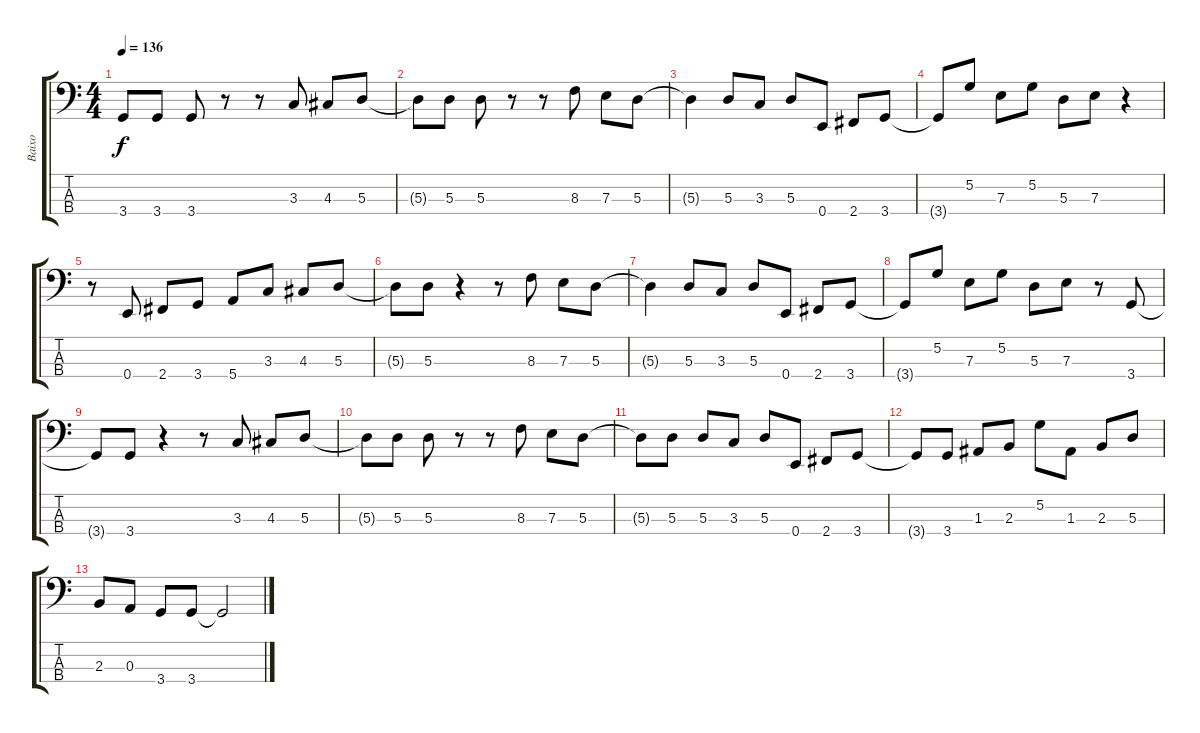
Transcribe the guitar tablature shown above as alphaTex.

\track ("Baixo" "Baixo") {instrument electricbasspick}
\staff {score tabs}
\tuning (G2 D2 A1 E1) {hide}
\ts (4 4)
\tempo 136
\clef f4
\ks c
3.4{t}.8{dy f} 3.4.8 3.4.8 r.8 r.8 3.3.8 4.3.8 5.3.8 |
5.3{t}.8 5.3.8 5.3.8 r.8 r.8 8.3.8 7.3.8 5.3.8 |
5.3{t}.4 5.3.8 3.3.8 5.3.8 0.4.8 2.4.8 3.4.8 |
3.4{t}.8 5.2.8 7.3.8 5.2.8 5.3.8 7.3.8 r.4 |
r.8 0.4.8 2.4.8 3.4.8 5.4.8 3.3.8 4.3.8 5.3.8 |
5.3{t}.8 5.3.8 r.4 r.8 8.3.8 7.3.8 5.3.8 |
5.3{t}.4 5.3.8 3.3.8 5.3.8 0.4.8 2.4.8 3.4.8 |
3.4{t}.8 5.2.8 7.3.8 5.2.8 5.3.8 7.3.8 r.8 3.4.8 |
3.4{t}.8 3.4.8 r.4 r.8 3.3.8 4.3.8 5.3.8 |
5.3{t}.8 5.3.8 5.3.8 r.8 r.8 8.3.8 7.3.8 5.3.8 |
5.3{t}.8 5.3.8 5.3.8 3.3.8 5.3.8 0.4.8 2.4.8 3.4.8 |
3.4{t}.8 3.4.8 1.3.8 2.3.8 5.2.8 1.3.8 2.3.8 5.3.8 |
2.3.8 0.3.8 3.4.8 3.4.8 3.4{t}.2
